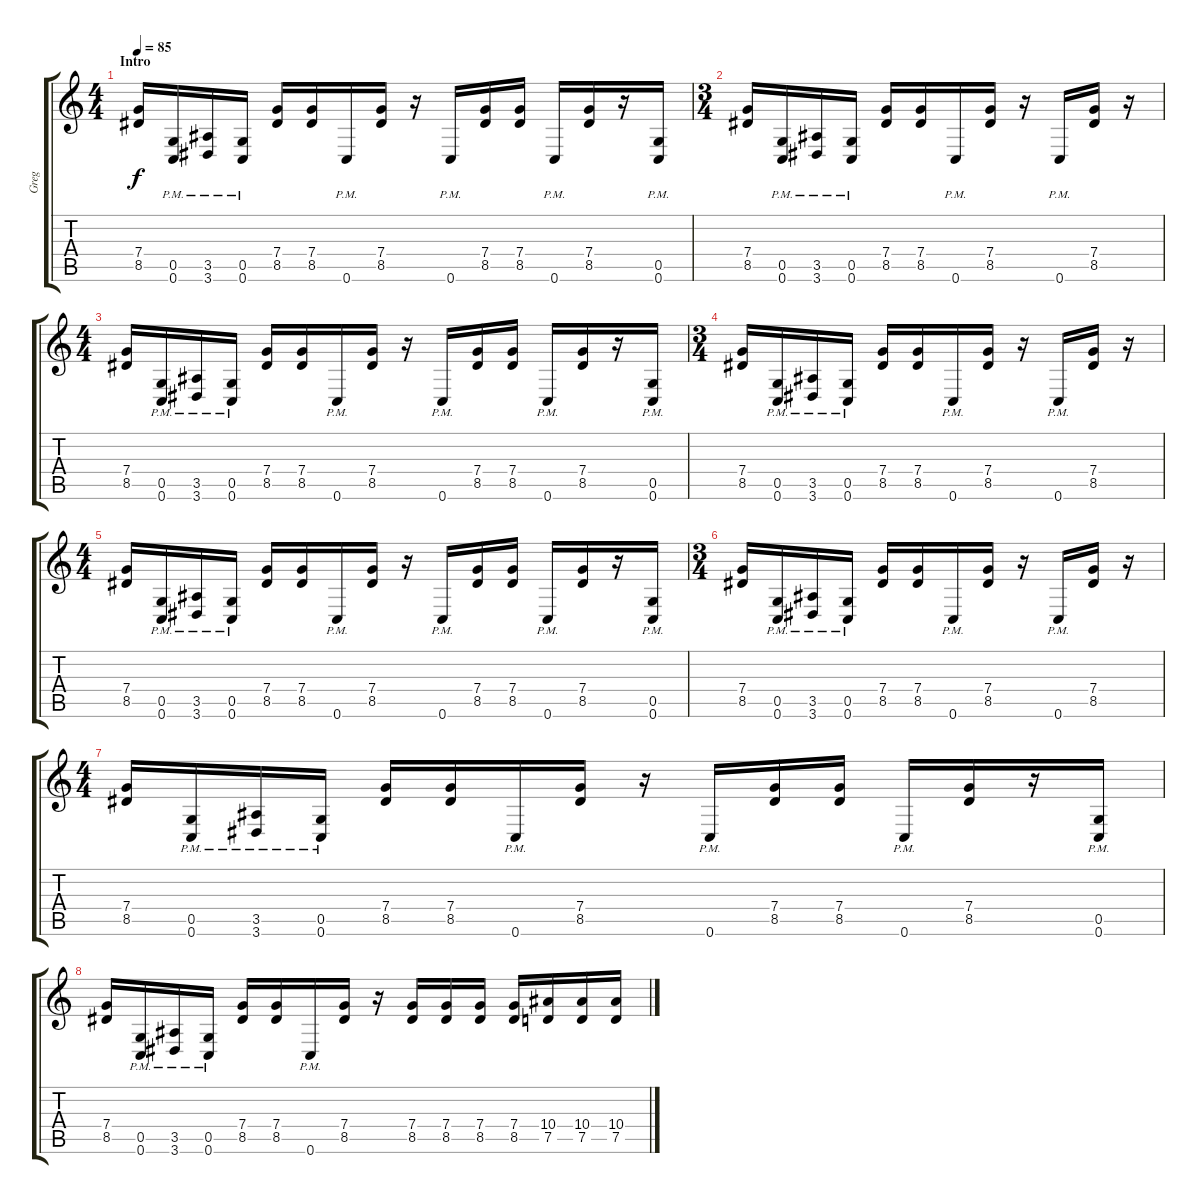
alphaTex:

\track ("Greg" "Greg") {instrument distortionguitar}
\staff {score tabs}
\tuning (D4 A3 F3 C3 G2 C2) {hide}
\ts (4 4)
\section ("" "Intro")
\tempo 85
\clef g2
\ks c
(7.4 8.5).16{dy f instrument distortionguitar} (0.5{pm} 0.6{pm}).16 (3.5{pm} 3.6{pm}).16 (0.5{pm} 0.6{pm}).16 (7.4 8.5).16 (7.4 8.5).16 0.6{pm}.16 (7.4 8.5).16 r.16 0.6{pm}.16 (7.4 8.5).16 (7.4 8.5).16 0.6{pm}.16 (7.4 8.5).16 r.16 (0.5{pm} 0.6{pm}).16 |
\ts (3 4)
(7.4 8.5).16 (0.5{pm} 0.6{pm}).16 (3.5{pm} 3.6{pm}).16 (0.5{pm} 0.6{pm}).16 (7.4 8.5).16 (7.4 8.5).16 0.6{pm}.16 (7.4 8.5).16 r.16 0.6{pm}.16 (7.4 8.5).16 r.16 |
\ts (4 4)
(7.4 8.5).16 (0.5{pm} 0.6{pm}).16 (3.5{pm} 3.6{pm}).16 (0.5{pm} 0.6{pm}).16 (7.4 8.5).16 (7.4 8.5).16 0.6{pm}.16 (7.4 8.5).16 r.16 0.6{pm}.16 (7.4 8.5).16 (7.4 8.5).16 0.6{pm}.16 (7.4 8.5).16 r.16 (0.5{pm} 0.6{pm}).16 |
\ts (3 4)
(7.4 8.5).16 (0.5{pm} 0.6{pm}).16 (3.5{pm} 3.6{pm}).16 (0.5{pm} 0.6{pm}).16 (7.4 8.5).16 (7.4 8.5).16 0.6{pm}.16 (7.4 8.5).16 r.16 0.6{pm}.16 (7.4 8.5).16 r.16 |
\ts (4 4)
(7.4 8.5).16 (0.5{pm} 0.6{pm}).16 (3.5{pm} 3.6{pm}).16 (0.5{pm} 0.6{pm}).16 (7.4 8.5).16 (7.4 8.5).16 0.6{pm}.16 (7.4 8.5).16 r.16 0.6{pm}.16 (7.4 8.5).16 (7.4 8.5).16 0.6{pm}.16 (7.4 8.5).16 r.16 (0.5{pm} 0.6{pm}).16 |
\ts (3 4)
(7.4 8.5).16 (0.5{pm} 0.6{pm}).16 (3.5{pm} 3.6{pm}).16 (0.5{pm} 0.6{pm}).16 (7.4 8.5).16 (7.4 8.5).16 0.6{pm}.16 (7.4 8.5).16 r.16 0.6{pm}.16 (7.4 8.5).16 r.16 |
\ts (4 4)
(7.4 8.5).16 (0.5{pm} 0.6{pm}).16 (3.5{pm} 3.6{pm}).16 (0.5{pm} 0.6{pm}).16 (7.4 8.5).16 (7.4 8.5).16 0.6{pm}.16 (7.4 8.5).16 r.16 0.6{pm}.16 (7.4 8.5).16 (7.4 8.5).16 0.6{pm}.16 (7.4 8.5).16 r.16 (0.5{pm} 0.6{pm}).16 |
(7.4 8.5).16 (0.5{pm} 0.6{pm}).16 (3.5{pm} 3.6{pm}).16 (0.5{pm} 0.6{pm}).16 (7.4 8.5).16 (7.4 8.5).16 0.6{pm}.16 (7.4 8.5).16 r.16 (7.4 8.5).16 (7.4 8.5).16 (7.4 8.5).16 (7.4 8.5).16 (10.4 7.5).16 (10.4 7.5).16 (10.4 7.5).16
